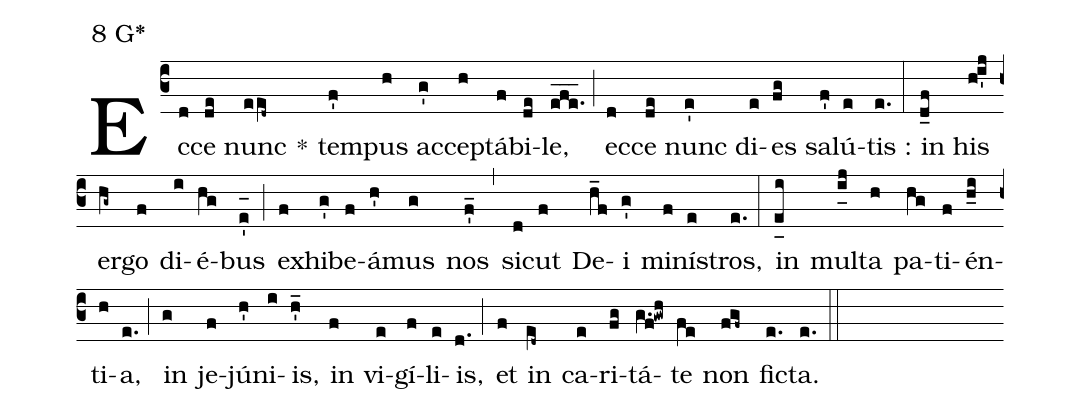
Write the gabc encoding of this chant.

mode:8 G*;
%%
(c3) Ec(d)ce(de) nunc(ee[ll:1]d~) *() tem(f')pus(h) ac(g')ce(h)ptá(f)bi(de)le,(efe.___) (;) ec(d)ce(de) nunc(e') di(e)es(fg) sa(f')lú(e)tis :(e.) (:) in(d_f) his(hi'j) er(hg~)go(f) di(i)é(hg)bus(e'_[oh:h]) (;) ex(f)hi(g')be(f)á(h')mus(g) nos(f'_) (,) sic(d)ut(f) De(h_f)i(g') mi(f)ní(e)stros,(e.) (:) in(e_[uh:l]i) mul(i_[uh:l]j)ta(h) pa(hg)ti(f)én(h_i)ti(h)a,(e.) (;) in(g) je(f)jú(h')ni(i)is,(h'_) in(f) vi(e)gí(f)li(e)is,(d.) (;) et(f) in(e[ll:1]d~) ca(e)ri(fg)tá(g.f!gwh)te(fe) non(fgf~) fi(e.)cta.(e.) (::)
